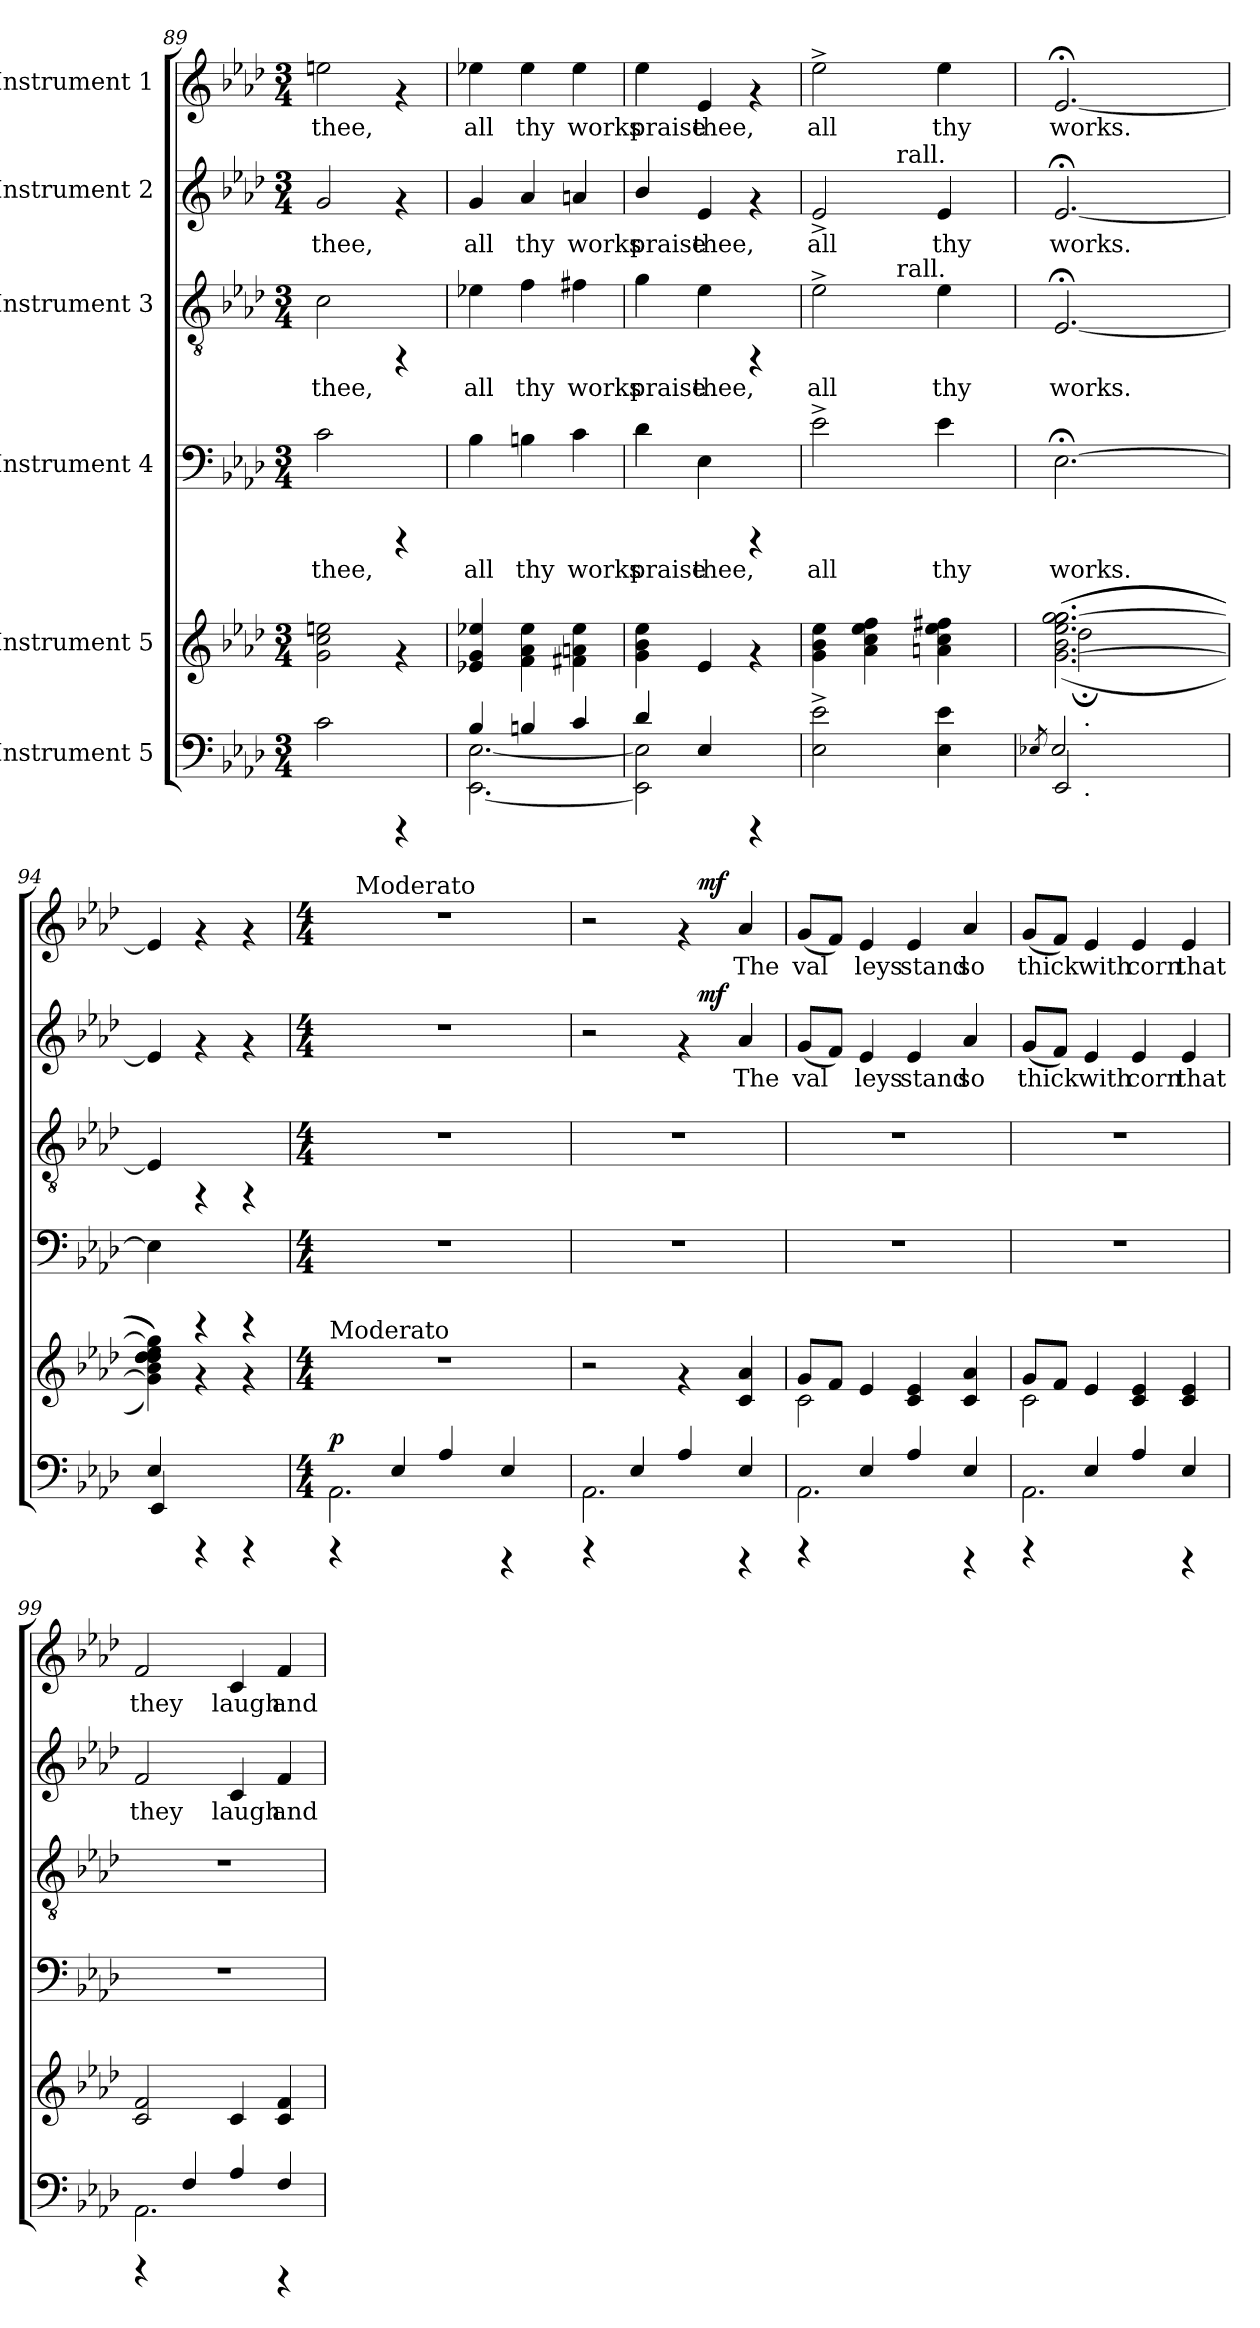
**kern	**dynam	**kern	**kern	**text	**kern	**text	**kern	**text	**dynam	**kern	**text	**dynam
*part6	*part6	*part5	*part4	*part4	*part3	*part3	*part2	*part2	*part2	*part1	*part1	*part1
*staff6	*staff6	*staff5	*staff4	*staff4	*staff3	*staff3	*staff2	*staff2	*staff2	*staff1	*staff1	*staff1
*I"Instrument 5	*	*I"Instrument 5	*I"Instrument 4	*	*I"Instrument 3	*	*I"Instrument 2	*	*	*I"Instrument 1	*	*
*clefF4	*	*clefG2	*clefF4	*	*clefGv2	*	*clefG2	*	*	*clefG2	*	*
*k[b-e-a-d-]	*	*k[b-e-a-d-]	*k[b-e-a-d-]	*	*k[b-e-a-d-]	*	*k[b-e-a-d-]	*	*	*k[b-e-a-d-]	*	*
*A-:	*	*A-:	*A-:	*	*A-:	*	*A-:	*	*	*A-:	*	*
*M3/4	*	*M3/4	*M3/4	*	*M3/4	*	*M3/4	*	*	*M3/4	*	*
=89	=89	=89	=89	=89	=89	=89	=89	=89	=89	=89	=89	=89
!	!	!	!	!LO:LY:b:cj	!	!LO:LY:b:cj	!	!LO:LY:b:cj	!	!	!LO:LY:b:cj	!
2c\	.	2cc\ 2g\ 2een\	2c\	thee,	2c\	thee,	2g/	thee,	.	2een\	thee,	.
4rCCC	.	4rf	4rCCC	.	4rFF	.	4rf	.	.	4rf	.	.
=90	=90	=90	=90	=90	=90	=90	=90	=90	=90	=90	=90	=90
*^	*	*	*	*	*	*	*	*	*	*	*	*
!	!	!	!	!	!LO:LY:b:cj	!	!LO:LY:b:cj	!	!LO:LY:b:cj	!	!	!LO:LY:b:cj	!
4B-/	[<2.EE-\ [>2.E-\	.	4ee-X/ 4g/ 4e-X/	4B-\	all	4e-X\	all	4g/	all	.	4ee-X\	all	.
!	!	!	!	!	!LO:LY:b:cj	!	!LO:LY:b:cj	!	!LO:LY:b:cj	!	!	!LO:LY:b:cj	!
4Bn/	.	.	4ee-\ 4f\ 4a-\	4Bn\	thy	4f\	thy	4a-/	thy	.	4ee-\	thy	.
!	!	!	!	!	!LO:LY:b:cj	!	!LO:LY:b:cj	!	!LO:LY:b:cj	!	!	!LO:LY:b:cj	!
4c/	.	.	4ee-\ 4an\ 4f#X\	4c\	works	4f#X\	works	4an/	works	.	4ee-\	works	.
=91	=91	=91	=91	=91	=91	=91	=91	=91	=91	=91	=91	=91	=91
!	!	!	!	!	!LO:LY:b:cj	!	!LO:LY:b:cj	!	!LO:LY:b:cj	!	!	!LO:LY:b:cj	!
4d-/	2E-\] 2EE-\]	.	4ee-\ 4b-\ 4g\	4d-\	praise	4g\	praise	4b-/	praise	.	4ee-\	praise	.
!	!	!	!	!	!LO:LY:b:cj	!	!LO:LY:b:cj	!	!LO:LY:b:cj	!	!	!LO:LY:b:cj	!
4E-/	.	.	4e-/	4E-\	thee,	4e-\	thee,	4e-/	thee,	.	4e-/	thee,	.
4rCCC	4ryy	.	4rf	4rCCC	.	4rFF	.	4rf	.	.	4rf	.	.
=92	=92	=92	=92	=92	=92	=92	=92	=92	=92	=92	=92	=92	=92
!	!	!	!	!	!LO:LY:b:cj	!	!LO:LY:b:cj	!	!LO:LY:b:cj	!	!	!LO:LY:b:cj	!
*v	*v	*	*	*	*	*^	*	*^	*	*	*	*	*
2E-\^> 2e-\^>	.	4b-\ 4g\ 4ee-\	2e-^>\	all	2e-^>\	4ryy	all	2e-^</	4ryy	all	.	2ee-^>\	all	.
.	.	4ee-\ 4cc\ 4a-\ 4ff\	.	.	.	16ryy	.	.	16ryy	.	.	.	.	.
.	.	.	.	.	.	64ryy	.	.	64ryy	.	.	.	.	.
!	!	!	!	!	!	!	!	!	!LO:TX:a:t=rall.	!	!	!	!	!
!	!	!	!	!	!	!LO:TX:a:t=rall.	!	!	!	!	!	!	!	!
.	.	.	.	.	.	4ryy	.	.	4ryy	.	.	.	.	.
!	!	!	!	!LO:LY:b:cj	!	!	!LO:LY:b:cj	!	!	!LO:LY:b:cj	!	!	!LO:LY:b:cj	!
4e-\ 4E-\	.	4ff#X\ 4ee-\ 4cc\ 4an\	4e-\	thy	4e-\	.	thy	4e-/	.	thy	.	4ee-\	thy	.
.	.	.	.	.	.	8ryy	.	.	8ryy	.	.	.	.	.
.	.	.	.	.	.	32.ryy	.	.	32.ryy	.	.	.	.	.
*	*	*	*	*	*v	*v	*	*	*	*	*	*	*	*
*	*	*	*	*	*	*	*v	*v	*	*	*	*	*
=93	=93	=93	=93	=93	=93	=93	=93	=93	=93	=93	=93	=93
8qE-X/	.	.	.	.	.	.	.	.	.	.	.	.
*^	*	*^	*	*	*	*	*	*	*	*	*	*
!	!	!	!	!	!	!LO:LY:b:cj	!	!LO:LY:b:cj	!	!LO:LY:b:cj	!	!	!LO:LY:b:cj	!
*	*^	*	*	*^	*	*	*	*	*	*	*	*	*	*
2EE-/	2E-/	16.ryy	.	(>(<(<[<2.gg\ 2.gg\ 2.ee-\ 2.b-\ [<2.g\ 2.gg\	2dd-;<\	16.ryy	[<2.E-;<\	works.	[<2.E-;</	works.	[<2.e-;</	works.	.	[<2.e-;</	works.	.
!	!	!	!	!	!	!LO:TX:b:t=.	!	!	!	!	!	!	!	!	!	!
!	!	!LO:TX:b:t=.	!	!	!	!	!	!	!	!	!	!	!	!	!	!
.	.	2ryy	.	.	.	2ryy	.	.	.	.	.	.	.	.	.	.
4ryy	4ryy	.	.	.	4ryy	.	.	.	.	.	.	.	.	.	.	.
.	.	8ryy	.	.	.	8ryy	.	.	.	.	.	.	.	.	.	.
.	.	32ryy	.	.	.	32ryy	.	.	.	.	.	.	.	.	.	.
!!LO:LB:g=z
=94	=94	=94	=94	=94	=94	=94	=94	=94	=94	=94	=94	=94	=94	=94	=94	=94
!	!	!	!	!	!	!	!	!LO:LY:b:cj	!	!LO:LY:b:cj	!	!LO:LY:b:cj	!	!	!LO:LY:b:cj	!
*	*v	*v	*	*	*	*	*	*	*	*	*	*	*	*	*	*
*	*	*	*v	*v	*v	*	*	*	*	*	*	*	*	*	*
4E-/	4EE-/	.	4ee-\ 4dd-\ 4dd-\ 4dd-\ 4b-\ 4g\] 4gg\])))	4E-\]	.	4E-/]	.	4e-/]	.	.	4e-/]	.	.
4rCCC	2ryy	.	4rf	4rCCC	.	4rFF	.	4rf	.	.	4rf	.	.
4rCCC	.	.	4rf	4rCCC	.	4rFF	.	4rf	.	.	4rf	.	.
=95!	=95!	=95!	=95!	=95!	=95!	=95!	=95!	=95!	=95!	=95!	=95!	=95!	=95!
*M4/4	*	*	*M4/4	*M4/4	*	*M4/4	*	*M4/4	*	*	*M4/4	*	*
!	!	!	!LO:TX:a:t=Moderato	!	!	!	!	!	!	!	!	!	!
!	!	!LO:DY:a	!	!	!	!	!	!	!	!	!	!	!
*	*	*	*	*	*	*	*	*	*	*	*^	*	*
4rDDD	2.AA-\	p	1r	1r	.	1r	.	1r	.	.	1r	16.ryy	.	.
!	!	!	!	!	!	!	!	!	!	!	!	!LO:TX:a:t=Moderato	!	!
.	.	.	.	.	.	.	.	.	.	.	.	2ryy	.	.
4E-/	.	.	.	.	.	.	.	.	.	.	.	.	.	.
4A-/	.	.	.	.	.	.	.	.	.	.	.	.	.	.
.	.	.	.	.	.	.	.	.	.	.	.	4ryy	.	.
4E-/	4rAAAA	.	.	.	.	.	.	.	.	.	.	.	.	.
.	.	.	.	.	.	.	.	.	.	.	.	8ryy	.	.
.	.	.	.	.	.	.	.	.	.	.	.	32ryy	.	.
=96	=96	=96	=96	=96	=96	=96	=96	=96	=96	=96	=96	=96	=96	=96
*	*	*	*	*	*	*	*	*^	*	*	*	*	*	*
4rDDD	2.AA-\	.	2r	1r	.	1r	.	2r	2ryy	.	.	2r	2ryy	.	.
4E-/	.	.	.	.	.	.	.	.	.	.	.	.	.	.	.
4A-/	.	.	4rf	.	.	.	.	4rf	16ryy	.	.	4rf	16ryy	.	.
!	!	!	!	!	!	!	!	!	!	!	!LO:DY:a	!	!	!	!LO:DY:a
.	.	.	.	.	.	.	.	.	4..ryy	.	mf	.	4..ryy	.	mf
!	!	!	!	!	!	!	!	!	!	!LO:LY:b:cj	!	!	!	!LO:LY:b:cj	!
4E-/	4rAAAA	.	4a-/ 4c/	.	.	.	.	4a-/	.	The	.	4a-/	.	The	.
=97	=97	=97	=97	=97	=97	=97	=97	=97	=97	=97	=97	=97	=97	=97	=97
*	*	*	*^	*	*	*	*	*	*	*	*	*	*	*	*
!	!	!	!	!	!	!	!	!	!	!	!LO:LY:b:cj	!	!	!	!LO:LY:b:cj	!
*	*	*	*	*	*	*	*	*	*v	*v	*	*	*	*	*	*
*	*	*	*	*	*	*	*	*	*	*	*	*v	*v	*	*
4rDDD	2.AA-\	.	8g/L	2c\	1r	.	1r	.	(<8g/L	val-	.	(<8g/L	val-	.
!	!	!	!	!	!	!	!	!	!	!LO:LY:b:cj	!	!	!LO:LY:b:cj	!
.	.	.	8f/J	.	.	.	.	.	8f/J)	--	.	8f/J)	--	.
!	!	!	!	!	!	!	!	!	!	!LO:LY:b:cj	!	!	!LO:LY:b:cj	!
4E-/	.	.	4e-/	.	.	.	.	.	4e-/	-leys	.	4e-/	-leys	.
!	!	!	!	!	!	!	!	!	!	!LO:LY:b:cj	!	!	!LO:LY:b:cj	!
4A-/	.	.	4c/ 4e-/	2ryy	.	.	.	.	4e-/	stand	.	4e-/	stand	.
!	!	!	!	!	!	!	!	!	!	!LO:LY:b:cj	!	!	!LO:LY:b:cj	!
4E-/	4rAAAA	.	4a-/ 4c/	.	.	.	.	.	4a-/	so	.	4a-/	so	.
=98	=98	=98	=98	=98	=98	=98	=98	=98	=98	=98	=98	=98	=98	=98
!	!	!	!	!	!	!	!	!	!	!LO:LY:b:cj	!	!	!LO:LY:b:cj	!
4rDDD	2.AA-\	.	8g/L	2c\	1r	.	1r	.	(<8g/L	thick	.	(<8g/L	thick	.
!	!	!	!	!	!	!	!	!	!	!LO:LY:b:cj	!	!	!LO:LY:b:cj	!
.	.	.	8f/J	.	.	.	.	.	8f/J)	.	.	8f/J)	.	.
!	!	!	!	!	!	!	!	!	!	!LO:LY:b:cj	!	!	!LO:LY:b:cj	!
4E-/	.	.	4e-/	.	.	.	.	.	4e-/	with	.	4e-/	with	.
!	!	!	!	!	!	!	!	!	!	!LO:LY:b:cj	!	!	!LO:LY:b:cj	!
4A-/	.	.	4c/ 4e-/	2ryy	.	.	.	.	4e-/	corn	.	4e-/	corn	.
!	!	!	!	!	!	!	!	!	!	!LO:LY:b:cj	!	!	!LO:LY:b:cj	!
4E-/	4rAAAA	.	4e-/ 4c/	.	.	.	.	.	4e-/	that	.	4e-/	that	.
*	*	*	*v	*v	*	*	*	*	*	*	*	*	*	*
!!LO:PB:g=z
=99	=99	=99	=99	=99	=99	=99	=99	=99	=99	=99	=99	=99	=99
!	!	!	!	!	!	!	!	!	!LO:LY:b:cj	!	!	!LO:LY:b:cj	!
4rDDD	2.AA-\	.	2f/ 2c/	1r	.	1r	.	2f/	they	.	2f/	they	.
4F/	.	.	.	.	.	.	.	.	.	.	.	.	.
!	!	!	!	!	!	!	!	!	!LO:LY:b:cj	!	!	!LO:LY:b:cj	!
4A-/	.	.	4c/	.	.	.	.	4c/	laugh	.	4c/	laugh	.
!	!	!	!	!	!	!	!	!	!LO:LY:b:cj	!	!	!LO:LY:b:cj	!
4F/	4rAAAA	.	4f/ 4c/	.	.	.	.	4f/	and	.	4f/	and	.
*v	*v	*	*	*	*	*	*	*	*	*	*	*	*
=	=	=	=	=	=	=	=	=	=	=	=	=
*-	*-	*-	*-	*-	*-	*-	*-	*-	*-	*-	*-	*-
